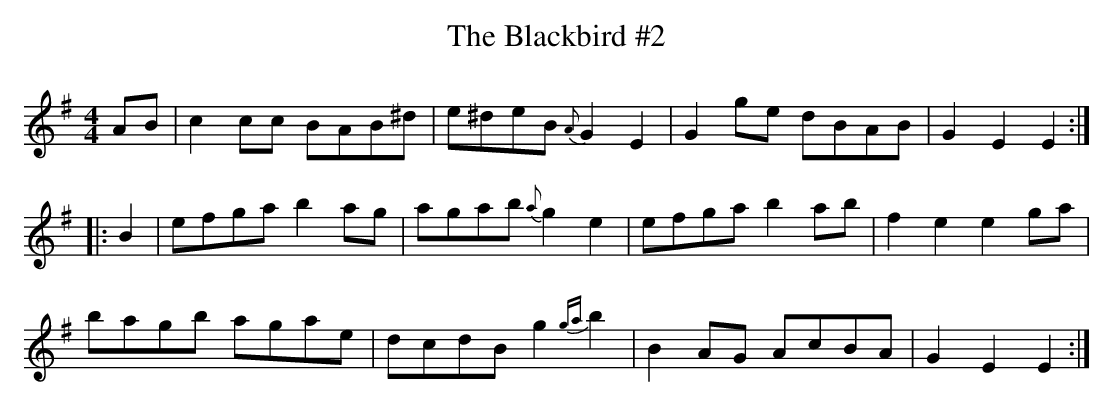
X:1
T:The Blackbird #2
M:4/4
L:1/8
K:G
AB|c2cc BAB^d|e^deB {A}G2E2|G2ge dBAB|G2E2 E2:|]
|:B2|efga b2ag|agab {a}g2e2|efga b2ab|f2e2 e2ga|
bagb agae|dcdB g2{ga}b2|B2AG AcBA|G2E2 E2:|]
